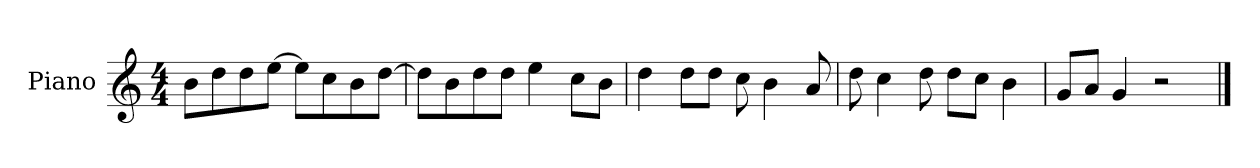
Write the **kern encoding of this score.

**kern
*part1
*staff1
*I"Piano
*I'P-no
*clefG2
*k[]
*M4/4
*MM90
=1
8b\L
8dd\
8dd\
[8ee\J
8ee\L]
8cc\
8b\
[8dd\J
=2
8dd\L]
8b\
8dd\
8dd\J
4ee\
8cc\L
8b\J
=3
4dd\
8dd\L
8dd\J
8cc\
4b\
8a/
=4
8dd\
4cc\
8dd\
8dd\L
8cc\J
4b\
=5
8g/L
8a/J
4g/
2r
==
*-
